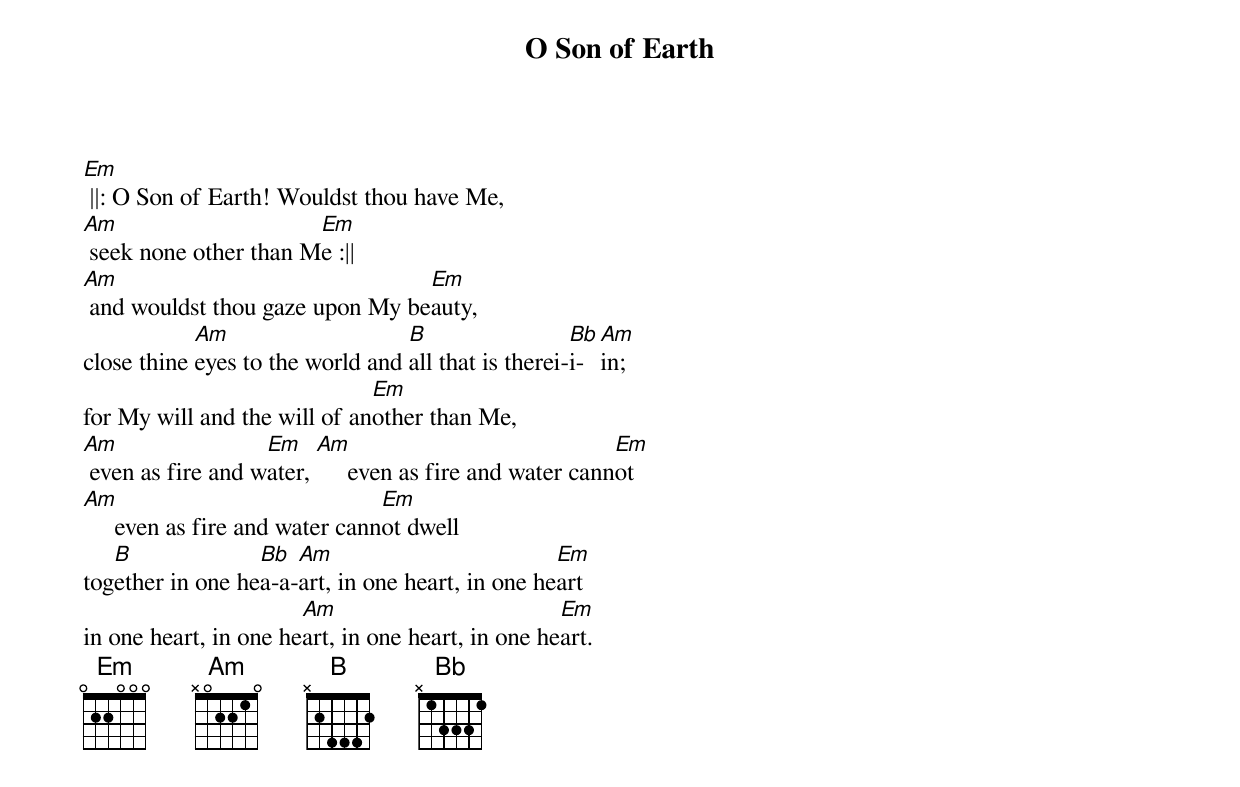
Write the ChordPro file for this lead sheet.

{title: O Son of Earth}
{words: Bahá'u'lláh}
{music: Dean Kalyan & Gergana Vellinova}
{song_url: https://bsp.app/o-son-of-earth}

[Em] ||: O Son of Earth! Wouldst thou have Me,
[Am] seek none other than M[Em]e :||
[Am] and wouldst thou gaze upon My be[Em]auty,
close thine [Am]eyes to the world and [B]all that is therei-[Bb]i-[Am]in;
for My will and the will of an[Em]other than Me,
[Am] even as fire and w[Em]ater, [Am]     even as fire and water cann[Em]ot
[Am]     even as fire and water cann[Em]ot dwell
tog[B]ether in one he[Bb]a-a-[Am]art, in one heart, in one he[Em]art
in one heart, in one he[Am]art, in one heart, in one he[Em]art.
